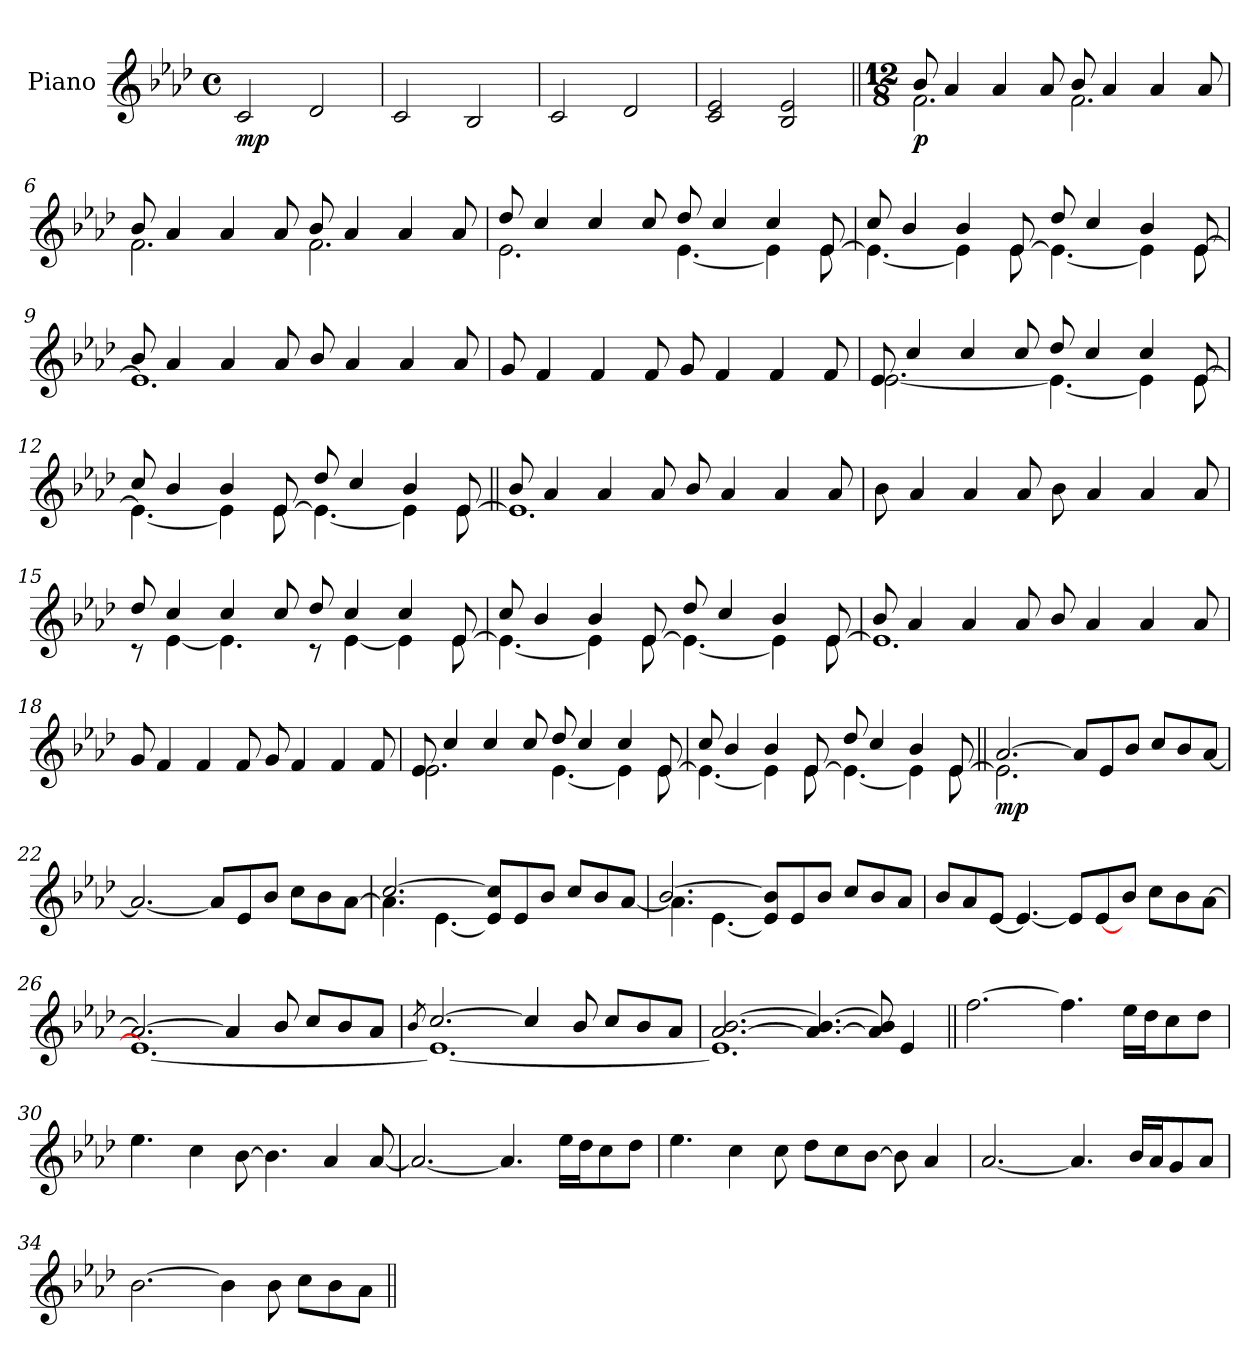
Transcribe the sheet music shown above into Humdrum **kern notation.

**kern	**dynam
*part1	*part1
*staff1	*staff1
*I"Piano	*
*I'Pno.	*
*clefG2	*
*k[b-e-a-d-]	*
*M4/4	*
*met(c)	*
*MM40	*
=1	=1
!	!LO:DY:b
2c/	mp
2d-/	.
=2	=2
2c/	.
2B-/	.
=3	=3
2c/	.
2d-/	.
=4	=4
2c/ 2e-/	.
2B-/ 2e-/	.
=5||	=5||
*M12/8	*
*MM117	*
*^	*
!	!	!LO:DY:b
8b-/	2.f\	p
4a-/	.	.
4a-/	.	.
8a-/	.	.
8b-/	2.f\	.
4a-/	.	.
4a-/	.	.
8a-/	.	.
=6	=6	=6
8b-/	2.f\	.
4a-/	.	.
4a-/	.	.
8a-/	.	.
8b-/	2.f\	.
4a-/	.	.
4a-/	.	.
8a-/	.	.
!!LO:LB:g=z	!!
=7	=7	=7
8dd-/	2.e-\	.
4cc/	.	.
4cc/	.	.
8cc/	.	.
8dd-/	[4.e-\	.
4cc/	.	.
4cc/	4e-\]	.
[8e-/	8e-\	.
=8	=8	=8
8cc/	4.e-\_	.
4b-/	.	.
4b-/	4e-\]	.
[8e-/	8e-\	.
8dd-/	4.e-\_	.
4cc/	.	.
4b-/	4e-\]	.
[8e-/	8e-\	.
=9	=9	=9
8b-/	1.e-]	.
4a-/	.	.
4a-/	.	.
8a-/	.	.
8b-/	.	.
4a-/	.	.
4a-/	.	.
8a-/	.	.
*v	*v	*
!!LO:LB:g=z
=10	=10
8g/	.
4f/	.
4f/	.
8f/	.
8g/	.
4f/	.
4f/	.
8f/	.
=11	=11
*^	*
8e-/	[2.e-\	.
4cc/	.	.
4cc/	.	.
8cc/	.	.
8dd-/	4.e-\_	.
4cc/	.	.
4cc/	4e-\]	.
[8e-/	8e-\	.
=12	=12	=12
8cc/	4.e-\_	.
4b-/	.	.
4b-/	4e-\]	.
[8e-/	8e-\	.
8dd-/	4.e-\_	.
4cc/	.	.
4b-/	4e-\]	.
[8e-/	8e-\	.
!!LO:LB:g=z	!!
=13||	=13||	=13||
*MM120	*	*
8b-/	1.e-]	.
4a-/	.	.
4a-/	.	.
8a-/	.	.
8b-/	.	.
4a-/	.	.
4a-/	.	.
8a-/	.	.
*v	*v	*
=14	=14
8b-\	.
4a-/	.
4a-/	.
8a-/	.
8b-\	.
4a-/	.
4a-/	.
8a-/	.
=15	=15
*^	*
8dd-/	8r	.
4cc/	[4e-\	.
4cc/	4.e-\]	.
8cc/	.	.
8dd-/	8r	.
4cc/	[4e-\	.
4cc/	4e-\]	.
[8e-/	8e-\	.
!!LO:LB:g=z	!!
=16	=16	=16
8cc/	4.e-\_	.
4b-/	.	.
4b-/	4e-\]	.
[8e-/	8e-\	.
8dd-/	4.e-\_	.
4cc/	.	.
4b-/	4e-\]	.
[8e-/	8e-\	.
=17	=17	=17
8b-/	1.e-]	.
4a-/	.	.
4a-/	.	.
8a-/	.	.
8b-/	.	.
4a-/	.	.
4a-/	.	.
8a-/	.	.
*v	*v	*
=18	=18
8g/	.
4f/	.
4f/	.
8f/	.
8g/	.
4f/	.
4f/	.
8f/	.
!!LO:LB:g=z
=19	=19
*^	*
8e-/	2.e-\	.
4cc/	.	.
4cc/	.	.
8cc/	.	.
8dd-/	[4.e-\	.
4cc/	.	.
4cc/	4e-\]	.
[8e-/	8e-\	.
=20	=20	=20
8cc/	4.e-\_	.
4b-/	.	.
4b-/	4e-\]	.
[8e-/	8e-\	.
8dd-/	4.e-\_	.
4cc/	.	.
4b-/	4e-\]	.
[8e-/	8e-\	.
=21||	=21||	=21||
*MM126	*	*
!	!	!LO:DY:b
[2.a-/	2.e-\]	mp
8a-/L]	2.ryy	.
8e-/	.	.
8b-/J	.	.
8cc/L	.	.
8b-/	.	.
[8a-/J	.	.
*v	*v	*
=22	=22
2.a-/_	.
8a-/L]	.
8e-/	.
8b-/J	.
8cc\L	.
8b-\	.
[8a-\J	.
!!LO:LB:g=z
=23	=23
*^	*
[2.cc/	4.a-\]	.
.	[4.e-\	.
8e-/] 8cc/]L	2.ryy	.
8e-/	.	.
8b-/J	.	.
8cc/L	.	.
8b-/	.	.
[8a-/J	.	.
=24	=24	=24
[2.b-/	4.a-\]	.
.	[4.e-\	.
8e-/] 8b-/]L	2.ryy	.
8e-/	.	.
8b-/J	.	.
8cc/L	.	.
8b-/	.	.
8a-/J	.	.
*v	*v	*
=25	=25
8b-/L	.
8a-/	.
[8e-/J	.
4.e-/_	.
8e-/L]	.
[8e-/	.
8b-/J	.
8cc\L	.
8b-\	.
[8a-\J	.
=26	=26
*^	*
2.a-/_	1.e-_	.
4a-/]	.	.
8b-/	.	.
8cc/L	.	.
8b-/	.	.
8a-/J	.	.
!!LO:LB:g=z	!!
=27	=27	=27
8qb-/	.	.
[2.cc/	1.e-_	.
4cc/]	.	.
8b-/	.	.
8cc/L	.	.
8b-/	.	.
8a-/J	.	.
=28	=28	=28
[2.a-/ [2.b-/	1.e-]	.
4.a-/_ 4.b-/_	.	.
8a-/] 8b-/]	.	.
4e-/	.	.
*v	*v	*
=29||	=29||
[2.ff\	.
4.ff\]	.
16ee-\LL	.
16dd-\J	.
8cc\	.
8dd-\J	.
=30	=30
4.ee-\	.
4cc\	.
[8b-\	.
4.b-\]	.
4a-/	.
[8a-/	.
=31	=31
2.a-/_	.
4.a-/]	.
16ee-\LL	.
16dd-\J	.
8cc\	.
8dd-\J	.
!!LO:LB:g=z
=32	=32
4.ee-\	.
4cc\	.
8cc\	.
8dd-\L	.
8cc\	.
[8b-\J	.
8b-\]	.
4a-/	.
=33	=33
[2.a-/	.
4.a-/]	.
16b-/LL	.
16a-/J	.
8g/	.
8a-/J	.
=34	=34
[2.b-\	.
4b-\]	.
8b-\	.
8cc\L	.
8b-\	.
8a-\J	.
=||	=||
*-	*-
